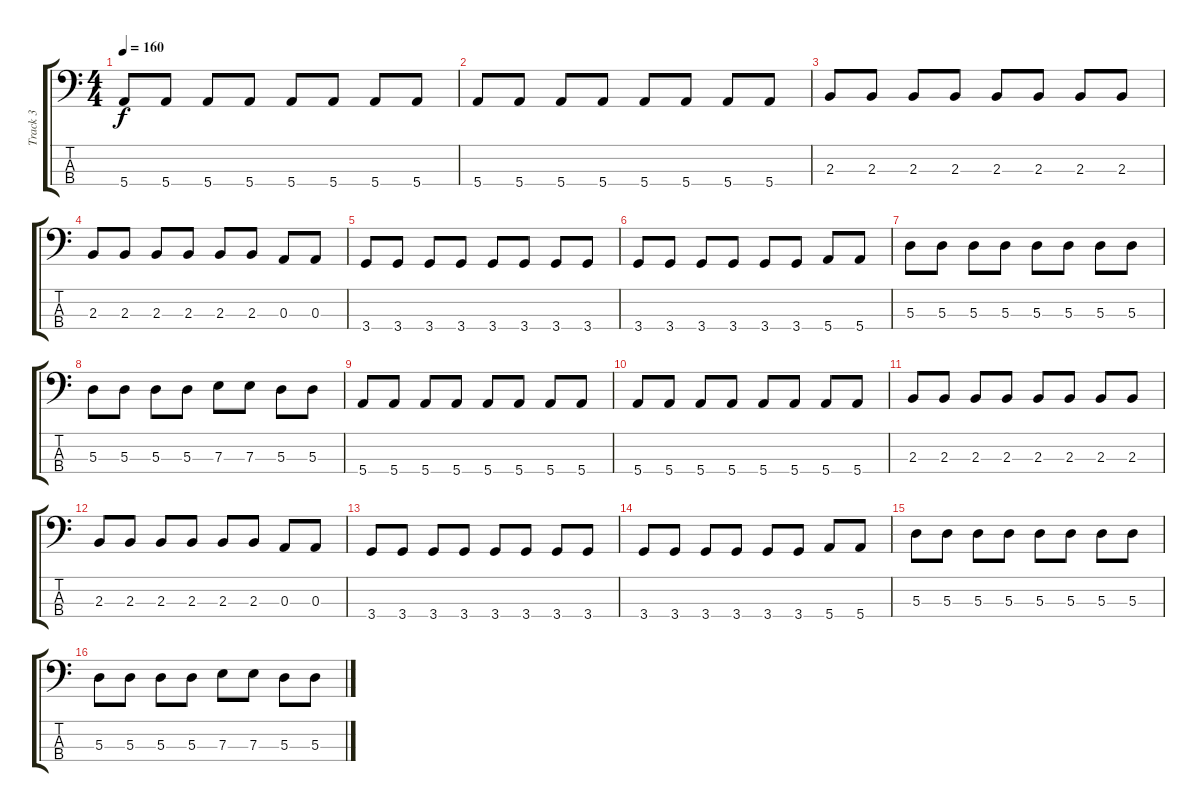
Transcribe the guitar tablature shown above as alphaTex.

\track ("Track 3" "Track 3") {instrument electricbassfinger}
\staff {score tabs}
\tuning (G2 D2 A1 E1) {hide}
\ts (4 4)
\tempo 160
\clef f4
\ks c
5.4.8{dy f} 5.4.8 5.4.8 5.4.8 5.4.8 5.4.8 5.4.8 5.4.8 |
5.4.8 5.4.8 5.4.8 5.4.8 5.4.8 5.4.8 5.4.8 5.4.8 |
2.3.8 2.3.8 2.3.8 2.3.8 2.3.8 2.3.8 2.3.8 2.3.8 |
2.3.8 2.3.8 2.3.8 2.3.8 2.3.8 2.3.8 0.3.8 0.3.8 |
3.4.8 3.4.8 3.4.8 3.4.8 3.4.8 3.4.8 3.4.8 3.4.8 |
3.4.8 3.4.8 3.4.8 3.4.8 3.4.8 3.4.8 5.4.8 5.4.8 |
5.3.8 5.3.8 5.3.8 5.3.8 5.3.8 5.3.8 5.3.8 5.3.8 |
5.3.8 5.3.8 5.3.8 5.3.8 7.3.8 7.3.8 5.3.8 5.3.8 |
5.4.8 5.4.8 5.4.8 5.4.8 5.4.8 5.4.8 5.4.8 5.4.8 |
5.4.8 5.4.8 5.4.8 5.4.8 5.4.8 5.4.8 5.4.8 5.4.8 |
2.3.8 2.3.8 2.3.8 2.3.8 2.3.8 2.3.8 2.3.8 2.3.8 |
2.3.8 2.3.8 2.3.8 2.3.8 2.3.8 2.3.8 0.3.8 0.3.8 |
3.4.8 3.4.8 3.4.8 3.4.8 3.4.8 3.4.8 3.4.8 3.4.8 |
3.4.8 3.4.8 3.4.8 3.4.8 3.4.8 3.4.8 5.4.8 5.4.8 |
5.3.8 5.3.8 5.3.8 5.3.8 5.3.8 5.3.8 5.3.8 5.3.8 |
5.3.8 5.3.8 5.3.8 5.3.8 7.3.8 7.3.8 5.3.8 5.3.8
